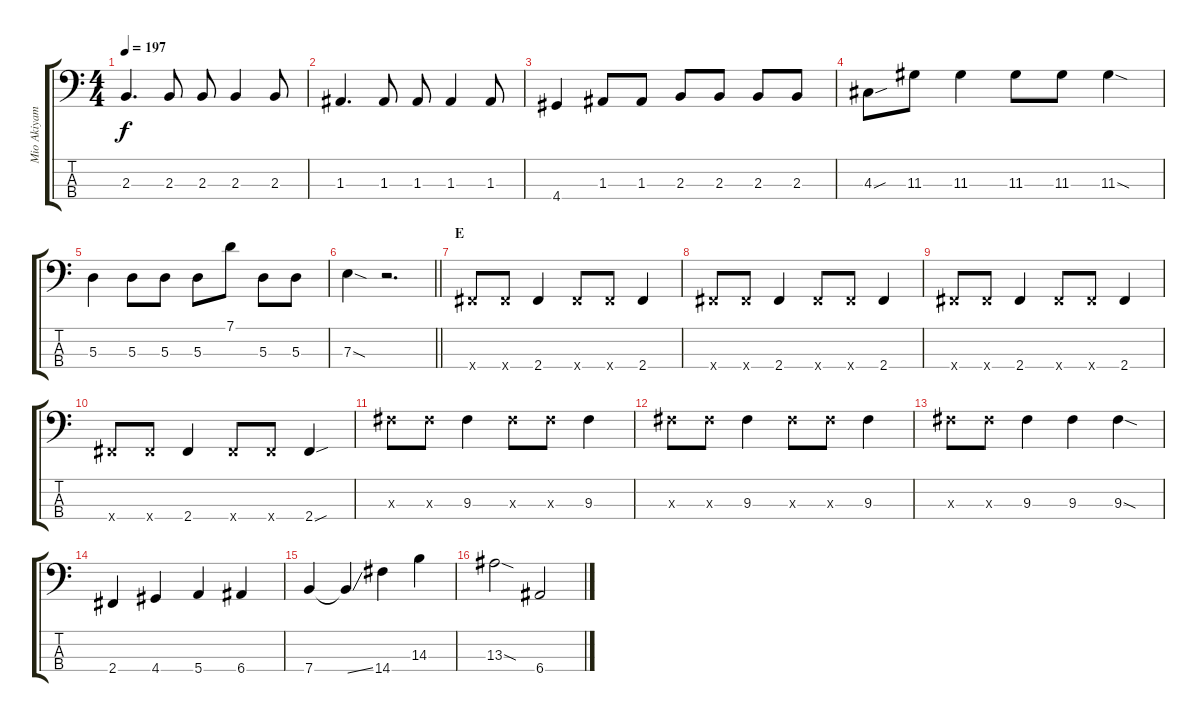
\track ("Mio Akiyama" "Mio Akiyam") {instrument electricbasspick}
\staff {score tabs}
\tuning (G2 D2 A1 E1) {hide}
\ts (4 4)
\tempo 197
\clef f4
\ks c
2.3.4{d dy f} 2.3.8 2.3.8 2.3.4 2.3.8 |
1.3.4{d} 1.3.8 1.3.8 1.3.4 1.3.8 |
4.4.4 1.3.8 1.3.8 2.3.8 2.3.8 2.3.8 2.3.8 |
4.3{sou}.8 11.3.8 11.3.4 11.3.8 11.3.8 11.3{sod}.4 |
5.3.4 5.3.8 5.3.8 5.3.8 7.1.8 5.3.8 5.3.8 |
\barLineRight lightlight
7.3{sod}.4 r.2{d} |
\section ("" "E")
2.4{x}.8 2.4{x}.8 2.4.4 2.4{x}.8 2.4{x}.8 2.4.4 |
2.4{x}.8 2.4{x}.8 2.4.4 2.4{x}.8 2.4{x}.8 2.4.4 |
2.4{x}.8 2.4{x}.8 2.4.4 2.4{x}.8 2.4{x}.8 2.4.4 |
2.4{x}.8 2.4{x}.8 2.4.4 2.4{x}.8 2.4{x}.8 2.4{sou}.4 |
9.3{x}.8 9.3{x}.8 9.3.4 9.3{x}.8 9.3{x}.8 9.3.4 |
9.3{x}.8 9.3{x}.8 9.3.4 9.3{x}.8 9.3{x}.8 9.3.4 |
9.3{x}.8 9.3{x}.8 9.3.4 9.3.4 9.3{sod}.4 |
2.4.4 4.4.4 5.4.4 6.4.4 |
7.4.4 7.4{ss t}.4 14.4.4 14.3.4 |
13.3{sod}.2 6.4.2
